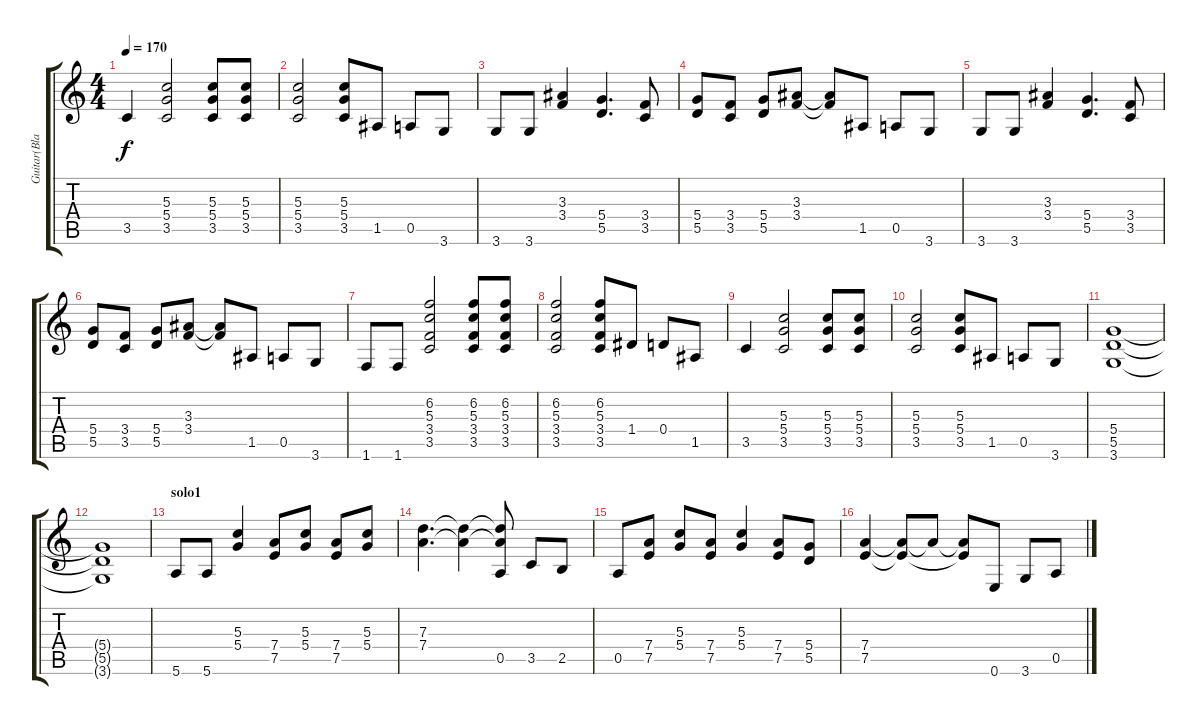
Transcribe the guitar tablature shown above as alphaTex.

\track ("Guitar(Blackie)" "Guitar(Bla") {instrument distortionguitar}
\staff {score tabs}
\tuning (E4 B3 G3 D3 A2 E2) {hide}
\ts (4 4)
\tempo 170
\clef g2
\ks c
3.5.4{dy f} (5.3 5.4 3.5).2 (5.3 5.4 3.5).8 (5.3 5.4 3.5).8 |
(5.3 5.4 3.5).2 (5.3 5.4 3.5).8 1.5.8 0.5.8 3.6.8 |
3.6.8 3.6.8 (3.3 3.4).4 (5.4 5.5).4{d} (3.4 3.5).8 |
(5.4 5.5).8 (3.4 3.5).8 (5.4 5.5).8 (3.3 3.4).8 (3.3{t} 3.4{t}).8 1.5.8 0.5.8 3.6.8 |
3.6.8 3.6.8 (3.3 3.4).4 (5.4 5.5).4{d} (3.4 3.5).8 |
(5.4 5.5).8 (3.4 3.5).8 (5.4 5.5).8 (3.3 3.4).8 (3.3{t} 3.4{t}).8 1.5.8 0.5.8 3.6.8 |
1.6.8 1.6.8 (6.2 5.3 3.4 3.5).2 (6.2 5.3 3.4 3.5).8 (6.2 5.3 3.4 3.5).8 |
(6.2 5.3 3.4 3.5).2 (6.2 5.3 3.4 3.5).8 1.4.8 0.4.8 1.5.8 |
3.5.4 (5.3 5.4 3.5).2 (5.3 5.4 3.5).8 (5.3 5.4 3.5).8 |
(5.3 5.4 3.5).2 (5.3 5.4 3.5).8 1.5.8 0.5.8 3.6.8 |
(5.4 5.5 3.6).1 |
(5.4{t} 5.5{t} 3.6{t}).1 |
\section ("" "solo1")
5.6.8 5.6.8 (5.3 5.4).4 (7.4 7.5).8 (5.3 5.4).8 (7.4 7.5).8 (5.3 5.4).8 |
(7.3 7.4).4{d} (7.3{t} 7.4{t}).4 (7.3{t} 7.4{t} 0.5).8 3.5.8 2.5.8 |
0.5.8 (7.4 7.5).8 (5.3 5.4).8 (7.4 7.5).8 (5.3 5.4).4 (7.4 7.5).8 (5.4 5.5).8 |
(7.4 7.5).4 (7.4{t} 7.5{t}).8 7.4{t}.8 (7.4{t} 7.5{t}).8 0.6.8 3.6.8 0.5.8
